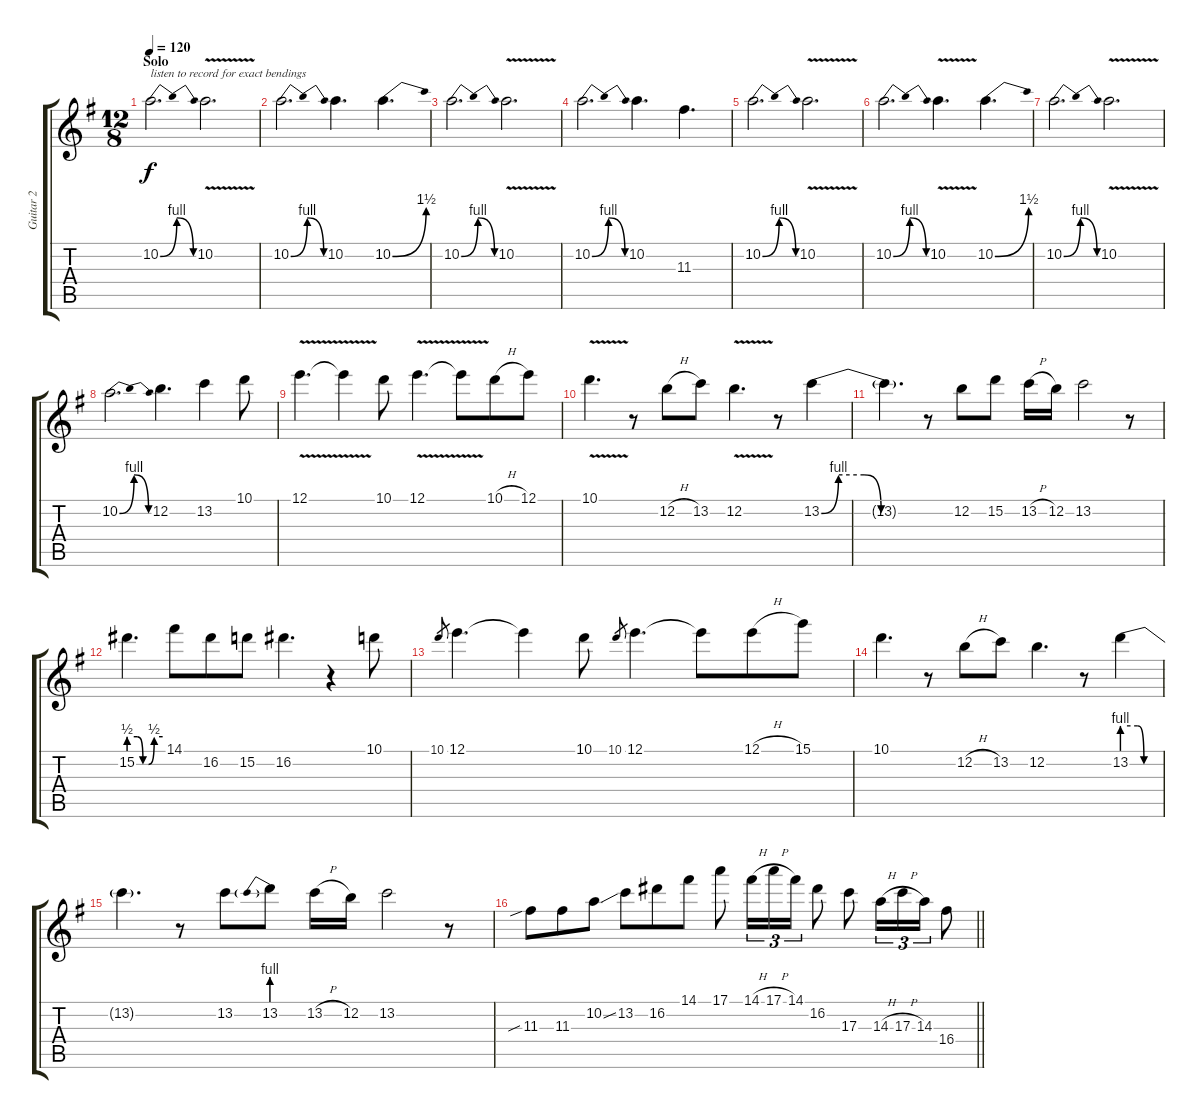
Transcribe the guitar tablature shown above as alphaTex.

\track ("Guitar 2" "Guitar 2") {instrument distortionguitar}
\staff {score tabs}
\tuning (E4 B3 G3 D3 A2 E2) {hide}
\ts (12 8)
\section ("" "Solo")
\tempo 120
\clef g2
\ks eminor
10.2{be (bendrelease 0 0 10 4 39 4 60 0)}.2{d txt "listen to record for exact bendings" dy f} 10.2{v}.2{d} |
10.2{be (bendrelease 0 0 10 4 39 4 60 0)}.2{d} 10.2.4{d} 10.2{be (bend 0 0 60 6)}.4{d} |
10.2{be (bendrelease 0 0 10 4 39 4 60 0)}.2{d} 10.2{v}.2{d} |
10.2{be (bendrelease 0 0 10 4 39 4 60 0)}.2{d} 10.2.4{d} 11.3.4{d} |
10.2{be (bendrelease 0 0 10 4 39 4 60 0)}.2{d} 10.2{v}.2{d} |
10.2{be (bendrelease 0 0 10 4 39 4 60 0)}.2{d} 10.2{v}.4{d} 10.2{be (bend 0 0 60 6)}.4{d} |
10.2{be (bendrelease 0 0 10 4 39 4 60 0)}.2{d} 10.2{v}.2{d} |
10.2{be (bendrelease 0 0 10 4 39 4 60 0)}.2{d} 12.2.4{d} 13.2.4 10.1.8 |
12.1{v}.4{d volume 13} 12.1{t}.4 10.1.8 12.1{v}.4{d} 12.1{t}.8 10.1{h}.8 12.1.8 |
10.1{v}.4{d} r.8 12.2{h}.8 13.2.8 12.2{v}.4{d} r.8 13.2{be (custom 0 0 10 4 25 4 35 0 60 0)}.4 |
13.2{t}.4{d} r.8 12.2.8 15.2.8 13.2{h}.16 12.2.16 13.2.2 r.8 |
15.2{be (custom 0 2 15 2 25 0 35 0 45 2 60 2)}.4{d} 14.1.8 16.2.8 15.2.8 16.2.4{d} r.4 10.1.8 |
10.1.8{gr} 12.1.4{d} 12.1{t}.4 10.1.8 10.1.8{gr} 12.1.4{d} 12.1{t}.8 12.1{h}.8 15.1.8 |
10.1.4{d} r.8 12.2{h}.8 13.2.8 12.2.4{d} r.8 13.2{be (custom 0 4 25 4 35 0 60 0)}.4 |
13.2{t}.4{d} r.8 13.2.8 13.2{be (prebend 0 4 60 4)}.8 13.2{h}.16 12.2.16 13.2.2 r.8 |
\barLineRight lightlight
11.3{sib}.8 11.3.8 10.2{ss}.8 13.2.8 16.2.8 14.1.8 17.1.8 14.1{h}.16{tu (3 2)} 17.1{h}.16{tu (3 2)} 14.1.16{tu (3 2)} 16.2.8 17.3.8 14.3{h}.16{tu (3 2)} 17.3{h}.16{tu (3 2)} 14.3.16{tu (3 2)} 16.4.8
